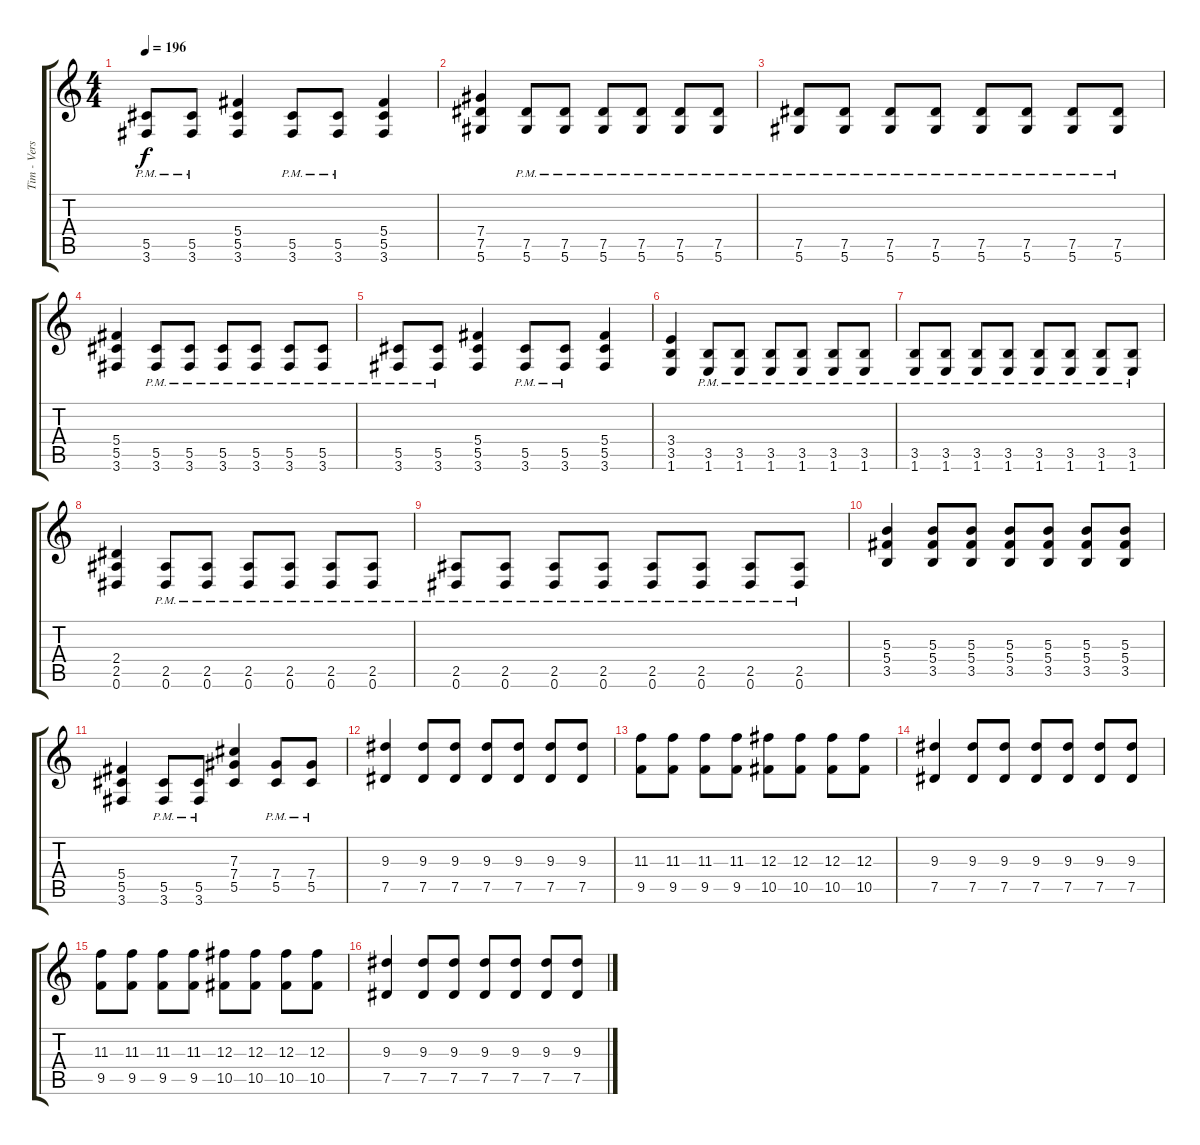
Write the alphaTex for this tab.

\track ("Tim - Verse" "Tim - Vers") {instrument electricguitarclean}
\staff {score tabs}
\tuning (Eb4 Bb3 Gb3 Db3 Ab2 Eb2) {hide}
\ts (4 4)
\tempo 196
\clef g2
\ks c
(5.5{pm} 3.6{pm}).8{dy f} (5.5{pm} 3.6{pm}).8 (5.4 5.5 3.6).4 (5.5{pm} 3.6{pm}).8 (5.5{pm} 3.6{pm}).8 (5.4 5.5 3.6).4 |
(7.4 7.5 5.6).4 (7.5{pm} 5.6{pm}).8 (7.5{pm} 5.6{pm}).8 (7.5{pm} 5.6{pm}).8 (7.5{pm} 5.6{pm}).8 (7.5{pm} 5.6{pm}).8 (7.5{pm} 5.6{pm}).8 |
(7.5{pm} 5.6{pm}).8 (7.5{pm} 5.6{pm}).8 (7.5{pm} 5.6{pm}).8 (7.5{pm} 5.6{pm}).8 (7.5{pm} 5.6{pm}).8 (7.5{pm} 5.6{pm}).8 (7.5{pm} 5.6{pm}).8 (7.5{pm} 5.6{pm}).8 |
(5.4 5.5 3.6).4 (5.5{pm} 3.6{pm}).8 (5.5{pm} 3.6{pm}).8 (5.5{pm} 3.6{pm}).8 (5.5{pm} 3.6{pm}).8 (5.5{pm} 3.6{pm}).8 (5.5{pm} 3.6{pm}).8 |
(5.5{pm} 3.6{pm}).8 (5.5{pm} 3.6{pm}).8 (5.4 5.5 3.6).4 (5.5{pm} 3.6{pm}).8 (5.5{pm} 3.6{pm}).8 (5.4 5.5 3.6).4 |
(3.4 3.5 1.6).4 (3.5{pm} 1.6{pm}).8 (3.5{pm} 1.6{pm}).8 (3.5{pm} 1.6{pm}).8 (3.5{pm} 1.6{pm}).8 (3.5{pm} 1.6{pm}).8 (3.5{pm} 1.6{pm}).8 |
(3.5{pm} 1.6{pm}).8 (3.5{pm} 1.6{pm}).8 (3.5{pm} 1.6{pm}).8 (3.5{pm} 1.6{pm}).8 (3.5{pm} 1.6{pm}).8 (3.5{pm} 1.6{pm}).8 (3.5{pm} 1.6{pm}).8 (3.5{pm} 1.6{pm}).8 |
(2.4 2.5 0.6).4 (2.5{pm} 0.6{pm}).8 (2.5{pm} 0.6{pm}).8 (2.5{pm} 0.6{pm}).8 (2.5{pm} 0.6{pm}).8 (2.5{pm} 0.6{pm}).8 (2.5{pm} 0.6{pm}).8 |
(2.5{pm} 0.6{pm}).8 (2.5{pm} 0.6{pm}).8 (2.5{pm} 0.6{pm}).8 (2.5{pm} 0.6{pm}).8 (2.5{pm} 0.6{pm}).8 (2.5{pm} 0.6{pm}).8 (2.5{pm} 0.6{pm}).8 (2.5{pm} 0.6{pm}).8 |
(5.3 5.4 3.5).4 (5.3 5.4 3.5).8 (5.3 5.4 3.5).8 (5.3 5.4 3.5).8 (5.3 5.4 3.5).8 (5.3 5.4 3.5).8 (5.3 5.4 3.5).8 |
(5.4 5.5 3.6).4 (5.5{pm} 3.6{pm}).8 (5.5{pm} 3.6{pm}).8 (7.3 7.4 5.5).4 (7.4{pm} 5.5{pm}).8 (7.4{pm} 5.5{pm}).8 |
(9.3 7.5).4{volume 15} (9.3 7.5).8 (9.3 7.5).8 (9.3 7.5).8 (9.3 7.5).8 (9.3 7.5).8 (9.3 7.5).8 |
(11.3 9.5).8 (11.3 9.5).8 (11.3 9.5).8 (11.3 9.5).8 (12.3 10.5).8 (12.3 10.5).8 (12.3 10.5).8 (12.3 10.5).8 |
(9.3 7.5).4 (9.3 7.5).8 (9.3 7.5).8 (9.3 7.5).8 (9.3 7.5).8 (9.3 7.5).8 (9.3 7.5).8 |
(11.3 9.5).8 (11.3 9.5).8 (11.3 9.5).8 (11.3 9.5).8 (12.3 10.5).8 (12.3 10.5).8 (12.3 10.5).8 (12.3 10.5).8 |
(9.3 7.5).4 (9.3 7.5).8 (9.3 7.5).8 (9.3 7.5).8 (9.3 7.5).8 (9.3 7.5).8 (9.3 7.5).8
